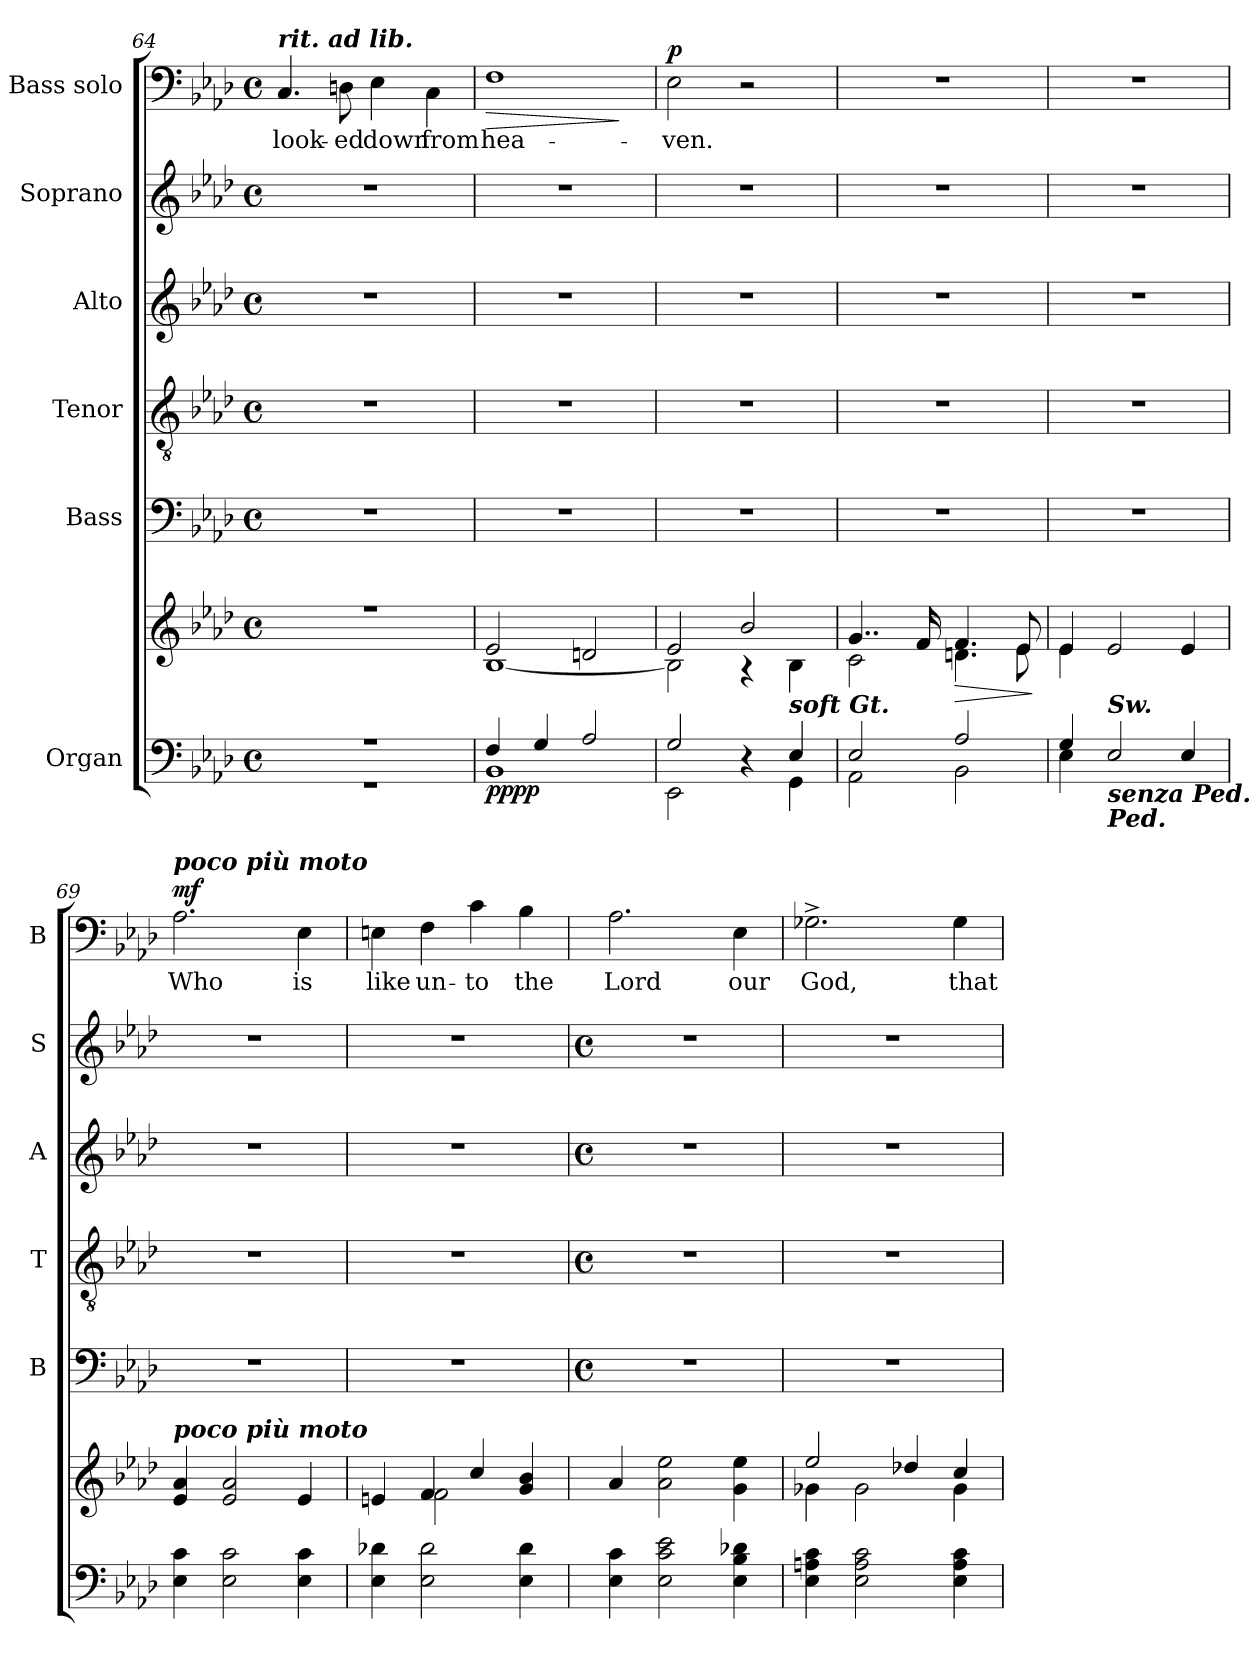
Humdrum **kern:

**kern	**kern	**dynam	**kern	**kern	**kern	**kern	**kern	**text	**dynam
*part6	*part6	*part6	*part5	*part4	*part3	*part2	*part1	*part1	*part1
*staff7	*staff6	*staff6/7	*staff5	*staff4	*staff3	*staff2	*staff1	*staff1	*staff1
*I"Organ	*	*	*I"Bass	*I"Tenor	*I"Alto	*I"Soprano	*I"Bass solo	*	*
*	*	*	*I'B	*I'T	*I'A	*I'S	*I'B	*	*
*clefF4	*clefG2	*	*clefF4	*clefGv2	*clefG2	*clefG2	*clefF4	*	*
*k[b-e-a-d-]	*k[b-e-a-d-]	*	*k[b-e-a-d-]	*k[b-e-a-d-]	*k[b-e-a-d-]	*k[b-e-a-d-]	*k[b-e-a-d-]	*	*
*A-:	*A-:	*	*A-:	*A-:	*A-:	*A-:	*A-:	*	*
*M4/4	*M4/4	*	*M4/4	*M4/4	*M4/4	*M4/4	*M4/4	*	*
*met(c)	*met(c)	*	*met(c)	*met(c)	*met(c)	*met(c)	*met(c)	*	*
=64	=64	=64	=64	=64	=64	=64	=64	=64	=64
*^	*^	*	*	*	*	*	*	*	*
!	!	!	!	!	!	!	!	!	!LO:TX:a:Bi:t=rit. ad lib.	!	!
!	!	!	!	!	!	!	!	!	!	!LO:LY:b	!
1r	1r	1r	1ryy	.	1r	1r	1r	1r	4.C	look-	.
!	!	!	!	!	!	!	!	!	!	!LO:LY:b	!
.	.	.	.	.	.	.	.	.	8Dn	-ed	.
!	!	!	!	!	!	!	!	!	!	!LO:LY:b	!
.	.	.	.	.	.	.	.	.	4E-	down	.
!	!	!	!	!	!	!	!	!	!	!LO:LY:b	!
.	.	.	.	.	.	.	.	.	4C\	from	.
=65	=65	=65	=65	=65	=65	=65	=65	=65	=65	=65	=65
!	!	!	!	!LO:DY:b=2	!	!	!	!	!	!LO:LY:b	!LO:HP:b
!	!	!	!	!LO:DY:n=1:b=2	!	!	!	!	!	!	!
!	!	!	!	!LO:DY:n=2:b	!	!	!	!	!	!	!
!	!	!	!	!LO:DY:n=3:b	!	!	!	!	!	!	!
4F/	1BB-\	2e-/	[1B-\	p p p p	1r	1r	1r	1r	1F	hea-	>
4G/	.	.	.	.	.	.	.	.	.	.	.
2A-/	.	2dn/	.	.	.	.	.	.	.	.	.
*v	*v	*	*	*	*	*	*	*	*	*	*
*	*v	*v	*	*	*	*	*	*	*	*
.	.	.	.	.	.	.	.	.	]
=66	=66	=66	=66	=66	=66	=66	=66	=66	=66
*^	*^	*	*	*	*	*	*	*	*
!	!	!	!	!	!	!	!	!	!	!LO:LY:b	!LO:DY:b
2G/	2EE-\	2e-/	2B-\]	.	1r	1r	1r	1r	2E-	ven.	p
4r	4ryy	2b-/	4r	.	.	.	.	.	2r	.	.
!LO:TX:a:Bi:t=soft Gt.	!	!	!	!	!	!	!	!	!	!	!
4E-/	4GG\	.	4B-\	.	.	.	.	.	.	.	.
=67	=67	=67	=67	=67	=67	=67	=67	=67	=67	=67	=67
2E-/	2AA-\	4..g/	2c\	.	1r	1r	1r	1r	1r	.	.
.	.	16f/	.	.	.	.	.	.	.	.	.
!	!	!	!	!LO:HP:b	!	!	!	!	!	!	!
2A-/	2BB-\	4.f/	4.dn\	>	.	.	.	.	.	.	.
.	.	8e-/	8e-\	.	.	.	.	.	.	.	.
*v	*v	*	*	*	*	*	*	*	*	*	*
*	*v	*v	*	*	*	*	*	*	*	*
.	.	]	.	.	.	.	.	.	.
=68	=68	=68	=68	=68	=68	=68	=68	=68	=68
*^	*^	*	*	*	*	*	*	*	*
4G/	4E-\	4e-/	4e-\	.	1r	1r	1r	1r	1r	.	.
!LO:TX:a:Bi:t=Sw.	!	!	!	!	!	!	!	!	!	!	!
!LO:TX:b:Bi:t=senza Ped.	!	!	!	!	!	!	!	!	!	!	!
!LO:TX:b:Bi:t=Ped.	!	!	!	!	!	!	!	!	!	!	!
2E-/	2.ryy	2e-/	2.ryy	.	.	.	.	.	.	.	.
4E-/	.	4e-/	.	.	.	.	.	.	.	.	.
=69	=69	=69	=69	=69	=69	=69	=69	=69	=69	=69	=69
!	!	!	!	!	!	!	!	!	!LO:TX:a:Bi:t=poco più moto	!	!
!	!	!LO:TX:a:Bi:t=poco più moto	!	!	!	!	!	!	!	!	!
!	!	!	!	!	!	!	!	!	!	!LO:LY:b	!LO:DY:b
4E-\ 4c\	1ryy	4e-/ 4a-/	1ryy	.	1r	1r	1r	1r	2.A-	Who	mf
2E-\ 2c\	.	2e-/ 2a-/	.	.	.	.	.	.	.	.	.
!	!	!	!	!	!	!	!	!	!	!LO:LY:b	!
4E-\ 4c\	.	4e-/	.	.	.	.	.	.	4E-	is	.
=70	=70	=70	=70	=70	=70	=70	=70	=70	=70	=70	=70
!	!	!	!	!	!	!	!	!	!	!LO:LY:b	!
4E-\ 4d-X\	1ryy	4en/	4ryy	.	1r	1r	1r	1r	4En	like	.
!	!	!	!	!	!	!	!	!	!	!LO:LY:b	!
2E-\ 2d-\	.	4f/	2f\	.	.	.	.	.	4F	un-	.
!	!	!	!	!	!	!	!	!	!	!LO:LY:b	!
.	.	4cc/	.	.	.	.	.	.	4c	-to	.
!	!	!	!	!	!	!	!	!	!	!LO:LY:b	!
4E-\ 4d-\	.	4g/ 4b-/	4ryy	.	.	.	.	.	4B-	the	.
*v	*v	*	*	*	*	*	*	*	*	*	*
!!LO:LB:g=z
=71	=71	=71	=71	=71	=71	=71	=71	=71	=71	=71
*	*	*	*	*M4/4	*M4/4	*M4/4	*M4/4	*	*	*
*	*	*	*	*met(c)	*met(c)	*met(c)	*met(c)	*	*	*
!	!	!	!	!	!	!	!	!	!LO:LY:b	!
4E- 4c	4a-	1ryy	.	1r	1r	1r	1r	2.A-	Lord	.
2E- 2c 2e-	2a-\ 2ee-\	.	.	.	.	.	.	.	.	.
!	!	!	!	!	!	!	!	!	!LO:LY:b	!
4E- 4B- 4d-X	4g\ 4ee-\	.	.	.	.	.	.	4E-	our	.
=72	=72	=72	=72	=72	=72	=72	=72	=72	=72	=72
!	!	!	!	!	!	!	!	!	!LO:LY:b	!
4E- 4An 4c	2ee-/	4g-X\	.	1r	1r	1r	1r	2.G-X^	God,	.
2E- 2A 2c	.	2g-\	.	.	.	.	.	.	.	.
.	4dd-X/	.	.	.	.	.	.	.	.	.
!	!	!	!	!	!	!	!	!	!LO:LY:b	!
4E- 4A 4c	4cc/	4g-\	.	.	.	.	.	4G-	that	.
*	*v	*v	*	*	*	*	*	*	*	*
=	=	=	=	=	=	=	=	=	=
*-	*-	*-	*-	*-	*-	*-	*-	*-	*-
